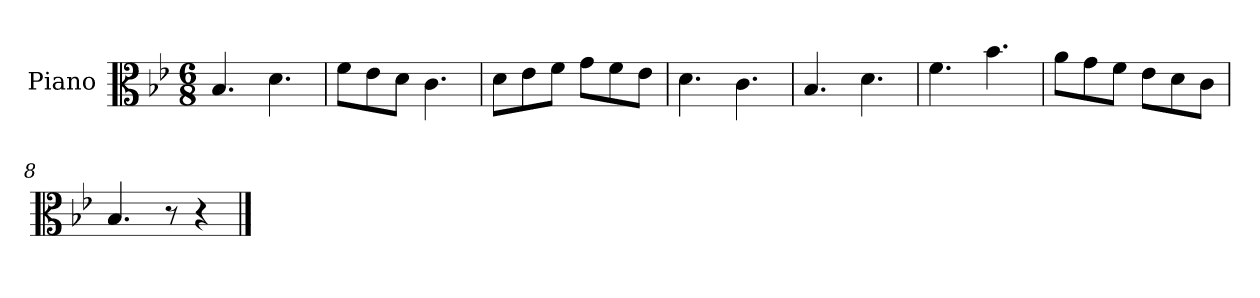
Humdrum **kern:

**kern
*part1
*staff1
*I"Piano
*I'Pno
*clefC3
*k[b-e-]
*M6/8
=1
4.B-/
4.d\
=2
8f\L
8e-\
8d\J
4.c\
=3
8d\L
8e-\
8f\J
8g\L
8f\
8e-\J
=4
4.d\
4.c\
=5
4.B-/
4.d\
=6
4.f\
4.b-\
=7
8a\L
8g\
8f\J
8e-\L
8d\
8c\J
=8
4.B-/
8r
4r
==
*-
